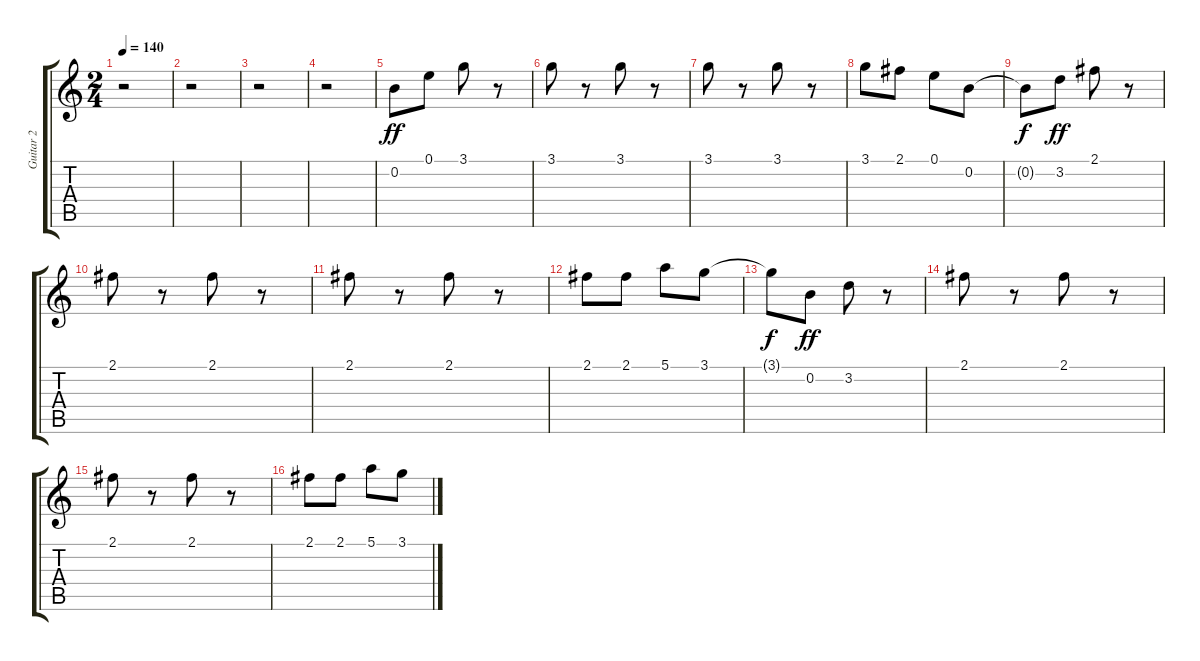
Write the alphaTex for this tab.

\track ("Guitar 2" "Guitar 2") {instrument distortionguitar}
\staff {score tabs}
\tuning (E4 B3 G3 D3 A2 E2) {hide}
\ts (2 4)
\tempo 140
\clef g2
\ks c
r.2{dy f} |
r.2 |
r.2 |
r.2 |
0.2.8{dy ff volume 9} 0.1.8 3.1.8 r.8 |
3.1.8 r.8 3.1.8 r.8 |
3.1.8 r.8 3.1.8 r.8 |
3.1.8 2.1.8 0.1.8 0.2.8 |
0.2{t}.8{dy f} 3.2.8{dy ff} 2.1.8 r.8 |
2.1.8 r.8 2.1.8 r.8 |
2.1.8 r.8 2.1.8 r.8 |
2.1.8 2.1.8 5.1.8 3.1.8 |
3.1{t}.8{dy f} 0.2.8{dy ff} 3.2.8 r.8 |
2.1.8 r.8 2.1.8 r.8 |
2.1.8 r.8 2.1.8 r.8 |
2.1.8 2.1.8 5.1.8 3.1.8
